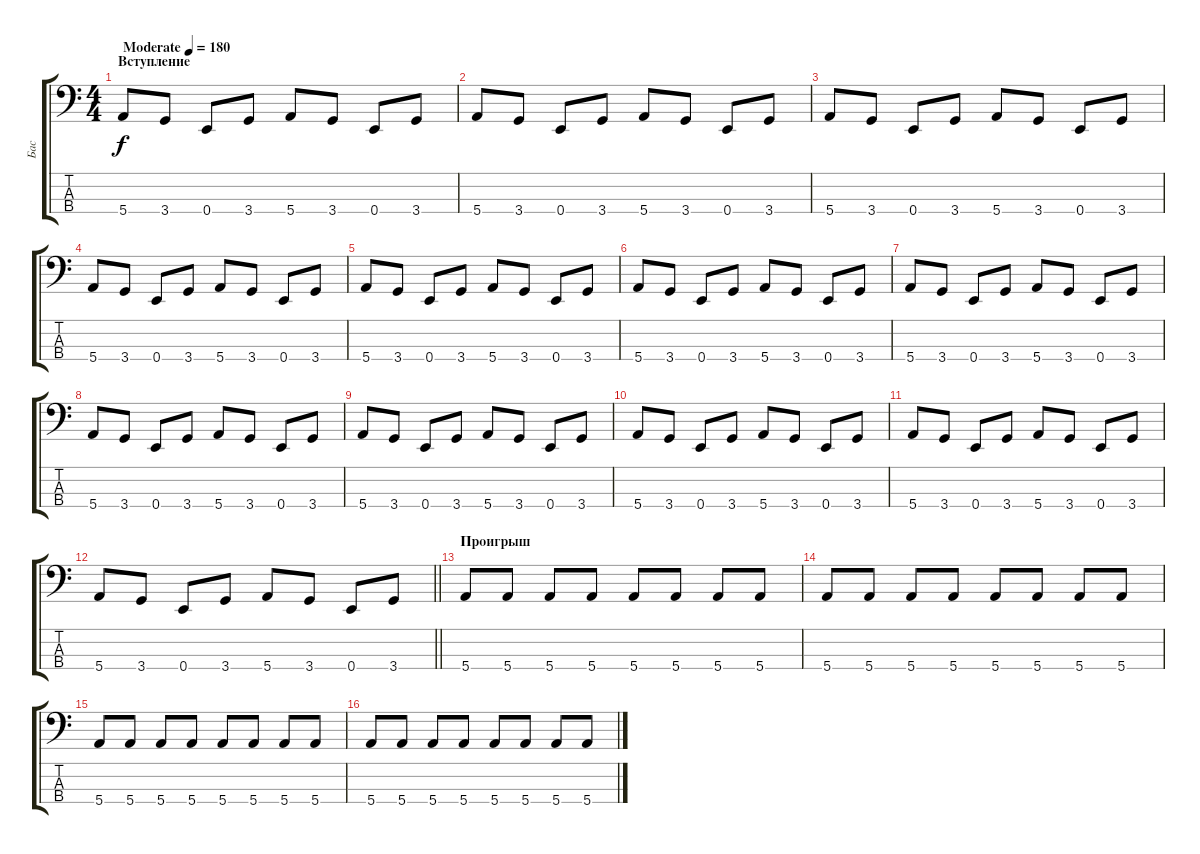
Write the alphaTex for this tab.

\track ("Бас" "Бас") {instrument electricbassfinger}
\staff {score tabs}
\tuning (G2 D2 A1 E1) {hide}
\ts (4 4)
\section ("" "Вступление")
\tempo (180 "Moderate")
\clef f4
\ks c
5.4.8{dy f instrument electricbassfinger} 3.4.8 0.4.8 3.4.8 5.4.8 3.4.8 0.4.8 3.4.8 |
5.4.8 3.4.8 0.4.8 3.4.8 5.4.8 3.4.8 0.4.8 3.4.8 |
5.4.8 3.4.8 0.4.8 3.4.8 5.4.8 3.4.8 0.4.8 3.4.8 |
5.4.8 3.4.8 0.4.8 3.4.8 5.4.8 3.4.8 0.4.8 3.4.8 |
5.4.8 3.4.8 0.4.8 3.4.8 5.4.8 3.4.8 0.4.8 3.4.8 |
5.4.8 3.4.8 0.4.8 3.4.8 5.4.8 3.4.8 0.4.8 3.4.8 |
5.4.8 3.4.8 0.4.8 3.4.8 5.4.8 3.4.8 0.4.8 3.4.8 |
5.4.8 3.4.8 0.4.8 3.4.8 5.4.8 3.4.8 0.4.8 3.4.8 |
5.4.8 3.4.8 0.4.8 3.4.8 5.4.8 3.4.8 0.4.8 3.4.8 |
5.4.8 3.4.8 0.4.8 3.4.8 5.4.8 3.4.8 0.4.8 3.4.8 |
5.4.8 3.4.8 0.4.8 3.4.8 5.4.8 3.4.8 0.4.8 3.4.8 |
\barLineRight lightlight
5.4.8 3.4.8 0.4.8 3.4.8 5.4.8 3.4.8 0.4.8 3.4.8 |
\section ("" "Проигрыш")
5.4.8 5.4.8 5.4.8 5.4.8 5.4.8 5.4.8 5.4.8 5.4.8 |
5.4.8 5.4.8 5.4.8 5.4.8 5.4.8 5.4.8 5.4.8 5.4.8 |
5.4.8 5.4.8 5.4.8 5.4.8 5.4.8 5.4.8 5.4.8 5.4.8 |
5.4.8 5.4.8 5.4.8 5.4.8 5.4.8 5.4.8 5.4.8 5.4.8
